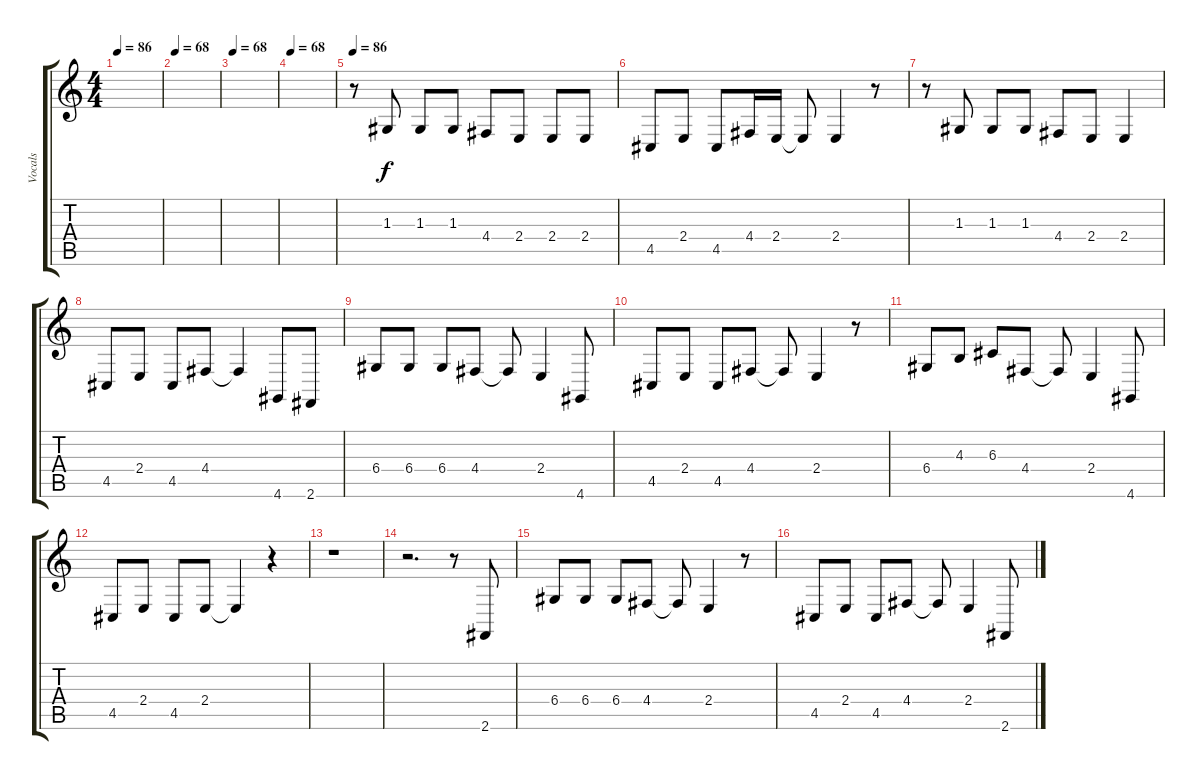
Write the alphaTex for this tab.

\track ("Vocals" "Vocals") {instrument trumpet}
\staff {score tabs}
\tuning (E4 B3 G3 D3 A2 E2) {hide}
\ts (4 4)
\tempo 86
\tempo 68
\tempo 86
\clef g2
\ks c
|
\tempo 68
|
\tempo 68
|
\tempo 68
|
\tempo 86
r.8 1.3.8 1.3.8 1.3.8 4.4.8 2.4.8 2.4.8 2.4.8 |
4.5.8 2.4.8 4.5.8 4.4.16 2.4.16 2.4{t}.8 2.4.4 r.8 |
r.8 1.3.8 1.3.8 1.3.8 4.4.8 2.4.8 2.4.4 |
4.5.8 2.4.8 4.5.8 4.4.8 4.4{t}.4 4.6.8 2.6.8 |
6.4.8 6.4.8 6.4.8 4.4.8 4.4{t}.8 2.4.4 4.6.8 |
4.5.8 2.4.8 4.5.8 4.4.8 4.4{t}.8 2.4.4 r.8 |
6.4.8 4.3.8 6.3.8 4.4.8 4.4{t}.8 2.4.4 4.6.8 |
4.5.8 2.4.8 4.5.8 2.4.8 2.4{t}.4 r.4 |
r.1 |
r.2{d} r.8 2.6.8 |
6.4.8 6.4.8 6.4.8 4.4.8 4.4{t}.8 2.4.4 r.8 |
4.5.8 2.4.8 4.5.8 4.4.8 4.4{t}.8 2.4.4 2.6.8
